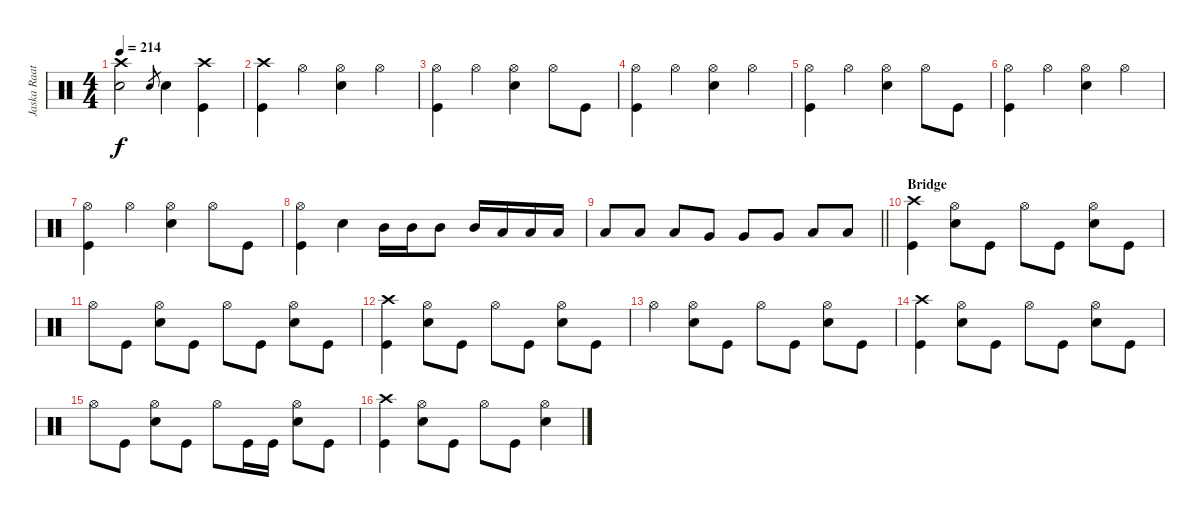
\track ("Jaska Raatikainen" "Jaska Raat") {instrument percussion}
\staff {score}
\articulation defaults
\ts (4 4)
\tempo 214
\clef neutral
\ks c
("Crash high (hit)" "Snare (hit) 2").2{dy f} "Snare (hit) 2".8{gr} "Snare (hit) 2".4 ("Crash high (hit)" "Kick (hit)").4 |
("Crash high (hit)" "Kick (hit)").4 "Hi-Hat (open)".4 ("Hi-Hat (open)" "Snare (hit) 2").4 "Hi-Hat (open)".4 |
("Hi-Hat (open)" "Kick (hit)").4 "Hi-Hat (open)".4 ("Hi-Hat (open)" "Snare (hit) 2").4 "Hi-Hat (open)".8 "Kick (hit)".8 |
("Hi-Hat (open)" "Kick (hit)").4 "Hi-Hat (open)".4 ("Hi-Hat (open)" "Snare (hit) 2").4 "Hi-Hat (open)".4 |
("Hi-Hat (open)" "Kick (hit)").4 "Hi-Hat (open)".4 ("Hi-Hat (open)" "Snare (hit) 2").4 "Hi-Hat (open)".8 "Kick (hit)".8 |
("Hi-Hat (open)" "Kick (hit)").4 "Hi-Hat (open)".4 ("Hi-Hat (open)" "Snare (hit) 2").4 "Hi-Hat (open)".4 |
("Hi-Hat (open)" "Kick (hit)").4 "Hi-Hat (open)".4 ("Hi-Hat (open)" "Snare (hit) 2").4 "Hi-Hat (open)".8 "Kick (hit)".8 |
("Hi-Hat (open)" "Kick (hit)").4 "Snare (hit) 2".4 "Mid Tom (hit)".16 "Mid Tom (hit)".16 "Mid Tom (hit)".8 "Mid Tom (hit)".16 "Low Tom (hit)".16 "Low Tom (hit)".16 "Low Tom (hit)".16 |
\barLineRight lightlight "Low Tom (hit)".8 "Low Tom (hit)".8 "Low Tom (hit)".8 "Very Low Tom (hit)".8 "Very Low Tom (hit)".8 "Very Low Tom (hit)".8 "Low Floor Tom (hit)".8 "Low Floor Tom (hit)".8
|
\section ("" "Bridge")
("Crash high (hit)" "Kick (hit)").4 ("Hi-Hat (open)" "Snare (hit) 2").8 "Kick (hit)".8 "Hi-Hat (open)".8 "Kick (hit)".8 ("Hi-Hat (open)" "Snare (hit) 2").8 "Kick (hit)".8 |
"Hi-Hat (open)".8 "Kick (hit)".8 ("Hi-Hat (open)" "Snare (hit) 2").8 "Kick (hit)".8 "Hi-Hat (open)".8 "Kick (hit)".8 ("Hi-Hat (open)" "Snare (hit) 2").8 "Kick (hit)".8 |
("Crash high (hit)" "Kick (hit)").4 ("Hi-Hat (open)" "Snare (hit) 2").8 "Kick (hit)".8 "Hi-Hat (open)".8 "Kick (hit)".8 ("Hi-Hat (open)" "Snare (hit) 2").8 "Kick (hit)".8 |
"Hi-Hat (open)".4 ("Hi-Hat (open)" "Snare (hit) 2").8 "Kick (hit)".8 "Hi-Hat (open)".8 "Kick (hit)".8 ("Hi-Hat (open)" "Snare (hit) 2").8 "Kick (hit)".8 |
("Crash high (hit)" "Kick (hit)").4 ("Hi-Hat (open)" "Snare (hit) 2").8 "Kick (hit)".8 "Hi-Hat (open)".8 "Kick (hit)".8 ("Hi-Hat (open)" "Snare (hit) 2").8 "Kick (hit)".8 |
"Hi-Hat (open)".8 "Kick (hit)".8 ("Hi-Hat (open)" "Snare (hit) 2").8 "Kick (hit)".8 "Hi-Hat (open)".8 "Kick (hit)".16 "Kick (hit)".16 ("Hi-Hat (open)" "Snare (hit) 2").8 "Kick (hit)".8 |
("Crash high (hit)" "Kick (hit)").4 ("Hi-Hat (open)" "Snare (hit) 2").8 "Kick (hit)".8 "Hi-Hat (open)".8 "Kick (hit)".8 ("Hi-Hat (open)" "Snare (hit) 2").4
